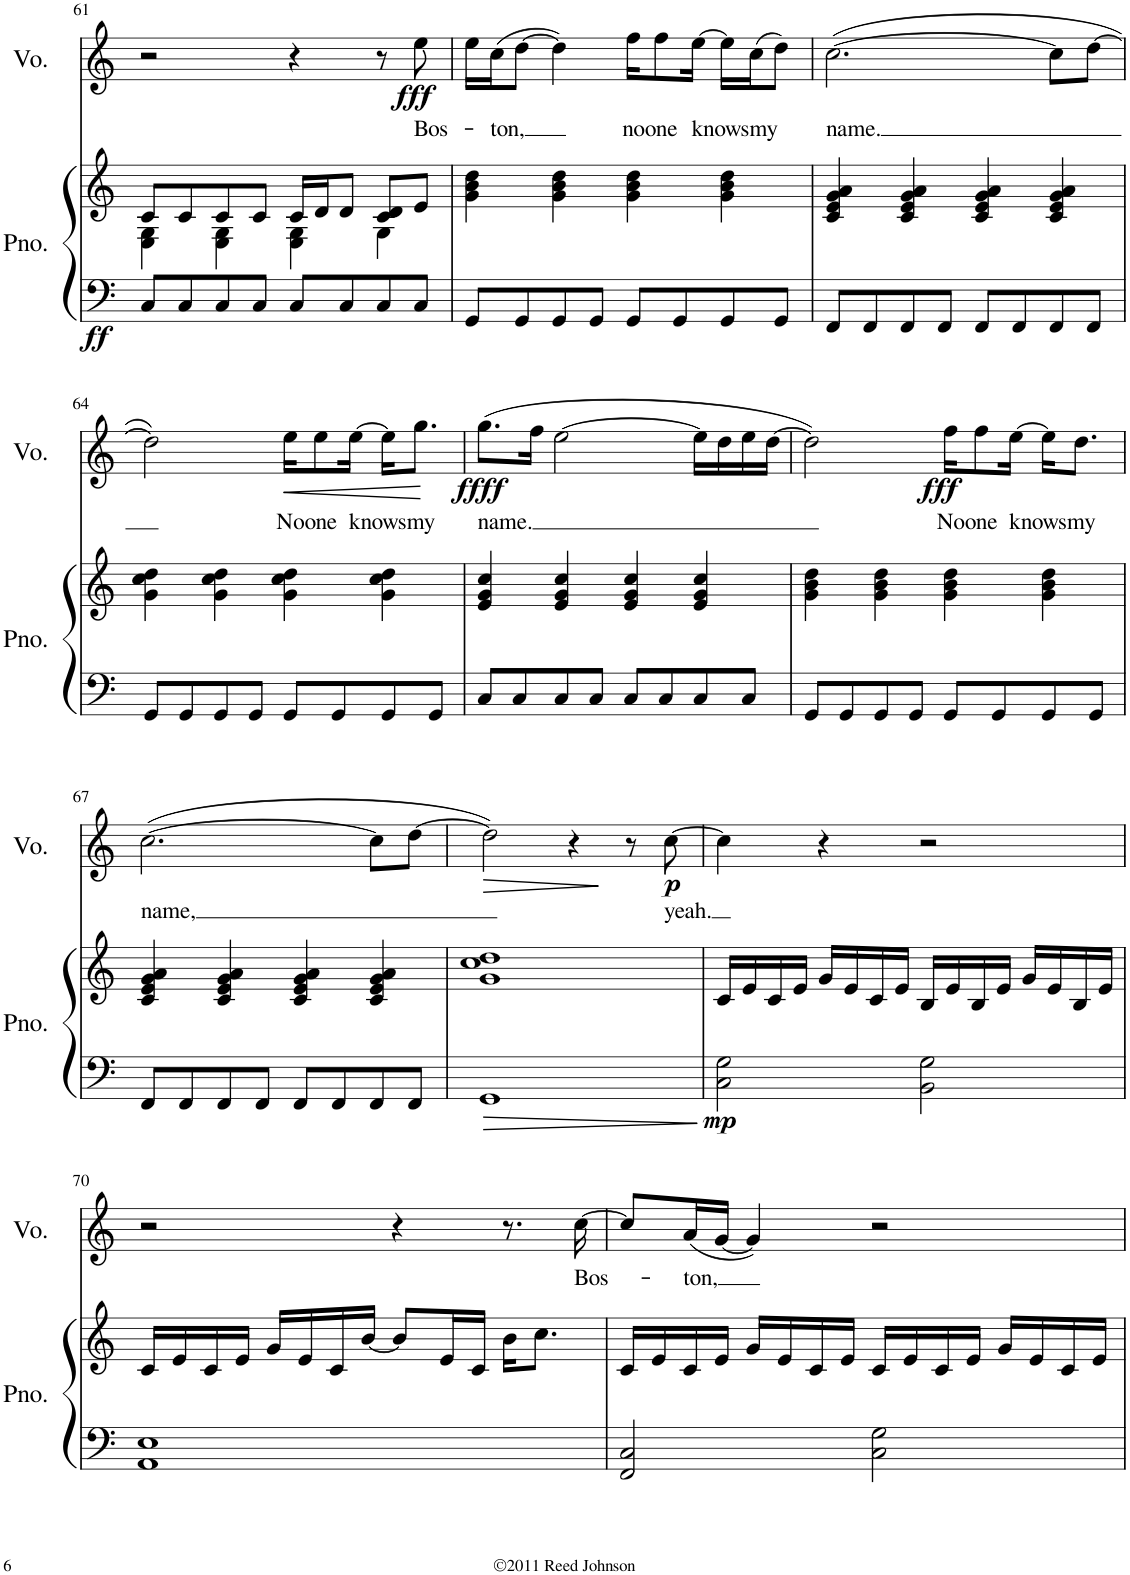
**kern	**kern	**dynam	**kern	**text	**dynam
*part2	*part2	*part2	*part1	*part1	*part1
*staff3	*staff2	*staff2/3	*staff1	*staff1	*staff1
*I"Piano	*	*	*I"Voice	*	*
*I'Pno.	*	*	*I'Vo.	*	*
!!LO:PB:g=z
*clefF4	*clefG2	*	*clefG2	*	*
*k[]	*k[]	*	*k[]	*	*
*M4/4	*M4/4	*	*M4/4	*	*
=61	=61	=61	=61	=61	=61
*	*^	*	*	*	*
!	!	!	!LO:DY:b=2	!	!	!
8C/L	8c/L	4E\ 4G\	ff	2r	.	.
8C/	8c/	.	.	.	.	.
8C/	8c/	4E\ 4G\	.	.	.	.
8C/J	8c/J	.	.	.	.	.
8C/L	16c/LL	4E\ 4G\	.	4r	.	.
.	16d/J	.	.	.	.	.
8C/	8d/J	.	.	.	.	.
8C/	8c/ 8d/L	4G\	.	8r	.	.
!	!	!	!	!	!LO:LY:b	!LO:DY:b
8C/J	8e/J	.	.	8ee\	Bos-	fff
*	*v	*v	*	*	*	*
=62	=62	=62	=62	=62	=62
8GG/L	4g\ 4b\ 4dd\	.	16ee\LL	.	.
!	!	!	!	!LO:LY:b	!
.	.	.	(16cc\J	-ton,	.
8GG/	.	.	[8dd\J	.	.
8GG/	4g\ 4b\ 4dd\	.	4dd\])	.	.
8GG/J	.	.	.	.	.
!	!	!	!	!LO:LY:b	!
8GG/L	4g\ 4b\ 4dd\	.	16ff\KL	no-	.
!	!	!	!	!LO:LY:b	!
.	.	.	8ff\	-one	.
8GG/	.	.	.	.	.
!	!	!	!	!LO:LY:b	!
.	.	.	[16ee\Jk	knows	.
8GG/	4g\ 4b\ 4dd\	.	16ee\LL]	.	.
!	!	!	!	!LO:LY:b	!
.	.	.	(16cc\J	my	.
8GG/J	.	.	8dd\J)	.	.
=63	=63	=63	=63	=63	=63
!	!	!	!	!LO:LY:b	!
8FF/L	4c/ 4e/ 4g/ 4a/	.	([2.cc\	name.	.
8FF/	.	.	.	.	.
8FF/	4c/ 4e/ 4g/ 4a/	.	.	.	.
8FF/J	.	.	.	.	.
8FF/L	4c/ 4e/ 4g/ 4a/	.	.	.	.
8FF/	.	.	.	.	.
8FF/	4c/ 4e/ 4g/ 4a/	.	8cc\L]	.	.
8FF/J	.	.	[8dd\J	.	.
!!LO:LB:g=z
=64	=64	=64	=64	=64	=64
8GG/L	4g\ 4cc\ 4dd\	.	2dd\])	.	.
8GG/	.	.	.	.	.
8GG/	4g\ 4cc\ 4dd\	.	.	.	.
8GG/J	.	.	.	.	.
!	!	!	!	!LO:LY:b	!LO:HP:b
8GG/L	4g\ 4cc\ 4dd\	.	16ee\KL	No-	<
!	!	!	!	!LO:LY:b	!
.	.	.	8ee\	-one	.
8GG/	.	.	.	.	.
!	!	!	!	!LO:LY:b	!
.	.	.	[16ee\Jk	knows	.
8GG/	4g\ 4cc\ 4dd\	.	16ee\KL]	.	.
!	!	!	!	!LO:LY:b	!
.	.	.	8.gg\J	my	.
8GG/J	.	.	.	.	.
.	.	.	.	.	[
=65	=65	=65	=65	=65	=65
!	!	!	!	!LO:LY:b	!LO:DY:b
8C/L	4e/ 4g/ 4cc/	.	(8.gg\L	name.	ffff
8C/	.	.	.	.	.
.	.	.	16ff\Jk	.	.
8C/	4e/ 4g/ 4cc/	.	[2ee\	.	.
8C/J	.	.	.	.	.
8C/L	4e/ 4g/ 4cc/	.	.	.	.
8C/	.	.	.	.	.
8C/	4e/ 4g/ 4cc/	.	16ee\LL]	.	.
.	.	.	16dd\	.	.
8C/J	.	.	16ee\	.	.
.	.	.	[16dd\JJ	.	.
=66	=66	=66	=66	=66	=66
8GG/L	4g\ 4b\ 4dd\	.	2dd\])	.	.
8GG/	.	.	.	.	.
8GG/	4g\ 4b\ 4dd\	.	.	.	.
8GG/J	.	.	.	.	.
!	!	!	!	!LO:LY:b	!LO:DY:b
8GG/L	4g\ 4b\ 4dd\	.	16ff\KL	No-	fff
!	!	!	!	!LO:LY:b	!
.	.	.	8ff\	-one	.
8GG/	.	.	.	.	.
!	!	!	!	!LO:LY:b	!
.	.	.	[16ee\Jk	knows	.
8GG/	4g\ 4b\ 4dd\	.	16ee\KL]	.	.
!	!	!	!	!LO:LY:b	!
.	.	.	8.dd\J	my	.
8GG/J	.	.	.	.	.
!!LO:LB:g=z
=67	=67	=67	=67	=67	=67
!	!	!	!	!LO:LY:b	!
8FF/L	4c/ 4e/ 4g/ 4a/	.	([2.cc\	name,	.
8FF/	.	.	.	.	.
8FF/	4c/ 4e/ 4g/ 4a/	.	.	.	.
8FF/J	.	.	.	.	.
8FF/L	4c/ 4e/ 4g/ 4a/	.	.	.	.
8FF/	.	.	.	.	.
8FF/	4c/ 4e/ 4g/ 4a/	.	8cc\L]	.	.
8FF/J	.	.	[8dd\J	.	.
=68	=68	=68	=68	=68	=68
!	!	!	!	!	!LO:HP:b
1GG	1g 1cc 1dd	.	2dd\])	.	>
.	.	.	4r	.	.
.	.	.	8r	.	.
!	!	!	!	!LO:LY:b	!LO:DY:b
.	.	.	[8cc\	yeah.	p
.	.	.	.	.	]
=69	=69	=69	=69	=69	=69
!	!	!LO:DY:b=2	!	!	!
2C\ 2G\	16c/LL	mp	4cc\]	.	.
.	16e/	.	.	.	.
.	16c/	.	.	.	.
.	16e/JJ	.	.	.	.
.	16g/LL	.	4r	.	.
.	16e/	.	.	.	.
.	16c/	.	.	.	.
.	16e/JJ	.	.	.	.
2BB\ 2G\	16B/LL	.	2r	.	.
.	16e/	.	.	.	.
.	16B/	.	.	.	.
.	16e/JJ	.	.	.	.
.	16g/LL	.	.	.	.
.	16e/	.	.	.	.
.	16B/	.	.	.	.
.	16e/JJ	.	.	.	.
!!LO:LB:g=z
=70	=70	=70	=70	=70	=70
1AA 1E	16c/LL	.	2r	.	.
.	16e/	.	.	.	.
.	16c/	.	.	.	.
.	16e/JJ	.	.	.	.
.	16g/LL	.	.	.	.
.	16e/	.	.	.	.
.	16c/	.	.	.	.
.	[16b/JJ	.	.	.	.
.	8b/L]	.	4r	.	.
.	16e/L	.	.	.	.
.	16c/JJ	.	.	.	.
.	16b\KL	.	8.r	.	.
.	8.cc\J	.	.	.	.
!	!	!	!	!LO:LY:b	!
.	.	.	[16cc\	Bos-	.
=71	=71	=71	=71	=71	=71
2FF/ 2C/	16c/LL	.	8cc/L]	.	.
.	16e/	.	.	.	.
!	!	!	!	!LO:LY:b	!
.	16c/	.	(16a/L	-ton,	.
.	16e/JJ	.	[16g/JJ	.	.
.	16g/LL	.	4g/])	.	.
.	16e/	.	.	.	.
.	16c/	.	.	.	.
.	16e/JJ	.	.	.	.
2C\ 2G\	16c/LL	.	2r	.	.
.	16e/	.	.	.	.
.	16c/	.	.	.	.
.	16e/JJ	.	.	.	.
.	16g/LL	.	.	.	.
.	16e/	.	.	.	.
.	16c/	.	.	.	.
.	16e/JJ	.	.	.	.
=	=	=	=	=	=
*-	*-	*-	*-	*-	*-
